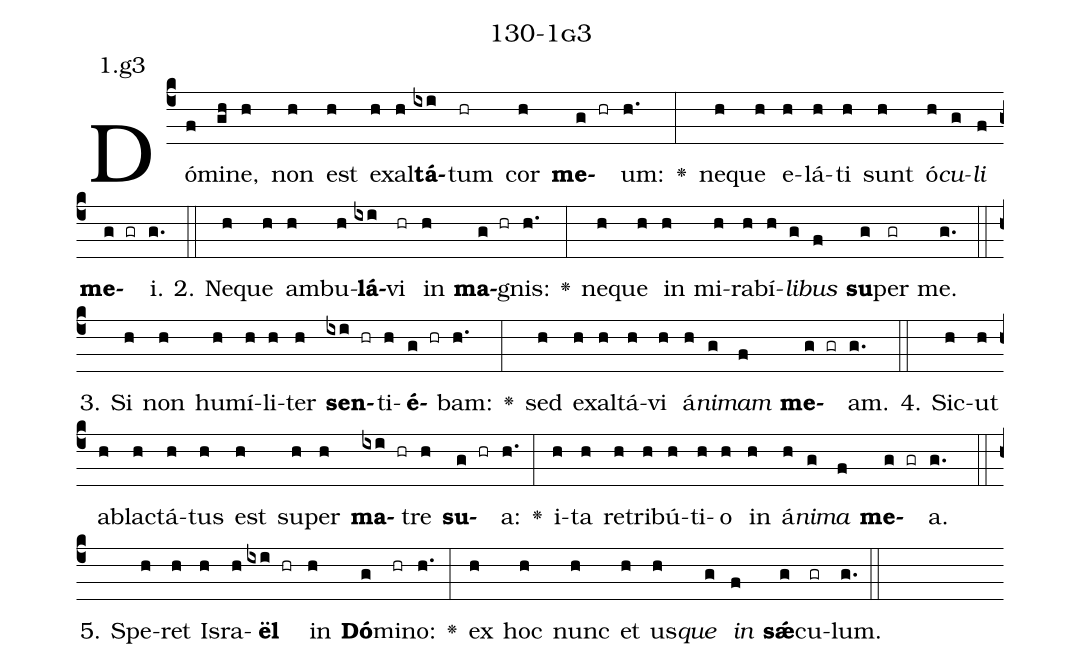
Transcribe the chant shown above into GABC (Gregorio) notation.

name: 130-1g3;
annotation: 1.g3;
%%
(c4)Dó(f)mi(gh)ne,(h) non(h) est(h) ex(h)al(h)<b>tá</b>(ixi)tum(hr) cor(h) <b>me</b>(g hr)um:(h.) <v>\greheightstar</v>(:) ne(h)que(h) e(h)lá(h)ti(h) sunt(h) ó(h)<i>cu</i>(g)<i>li</i>(f) <b>me</b>(g gr)i.(g.) (::)
2. Ne(h)que(h) am(h)bu(h)<b>lá</b>(ixi)vi(hr) in(h) <b>ma</b>(g hr)gnis:(h.) <v>\greheightstar</v>(:) ne(h)que(h) in(h) mi(h)ra(h)bí(h)<i>li</i>(g)<i>bus</i>(f) <b>su</b>(g)per(gr) me.(g.) (::)
3. Si(h) non(h) hu(h)mí(h)li(h)ter(h) <b>sen</b>(ixi hr)ti(h)<b>é</b>(g hr)bam:(h.) <v>\greheightstar</v>(:) sed(h) ex(h)al(h)tá(h)vi(h) á(h)<i>ni</i>(g)<i>mam</i>(f) <b>me</b>(g gr)am.(g.) (::)
4. Sic(h)ut(h) ab(h)lac(h)tá(h)tus(h) est(h) su(h)per(h) <b>ma</b>(ixi hr)tre(h) <b>su</b>(g hr)a:(h.) <v>\greheightstar</v>(:) i(h)ta(h) re(h)tri(h)bú(h)ti(h)o(h) in(h) á(h)<i>ni</i>(g)<i>ma</i>(f) <b>me</b>(g gr)a.(g.) (::)
5. Spe(h)ret(h) Is(h)ra(h)<b>ël</b>(ixi hr) in(h) <b>Dó</b>(g)mi(hr)no:(h.) <v>\greheightstar</v>(:) ex(h) hoc(h) nunc(h) et(h) us(h)<i>que</i>(g) <i>in</i>(f) <b>sǽ</b>(g)cu(gr)lum.(g.) (::)
